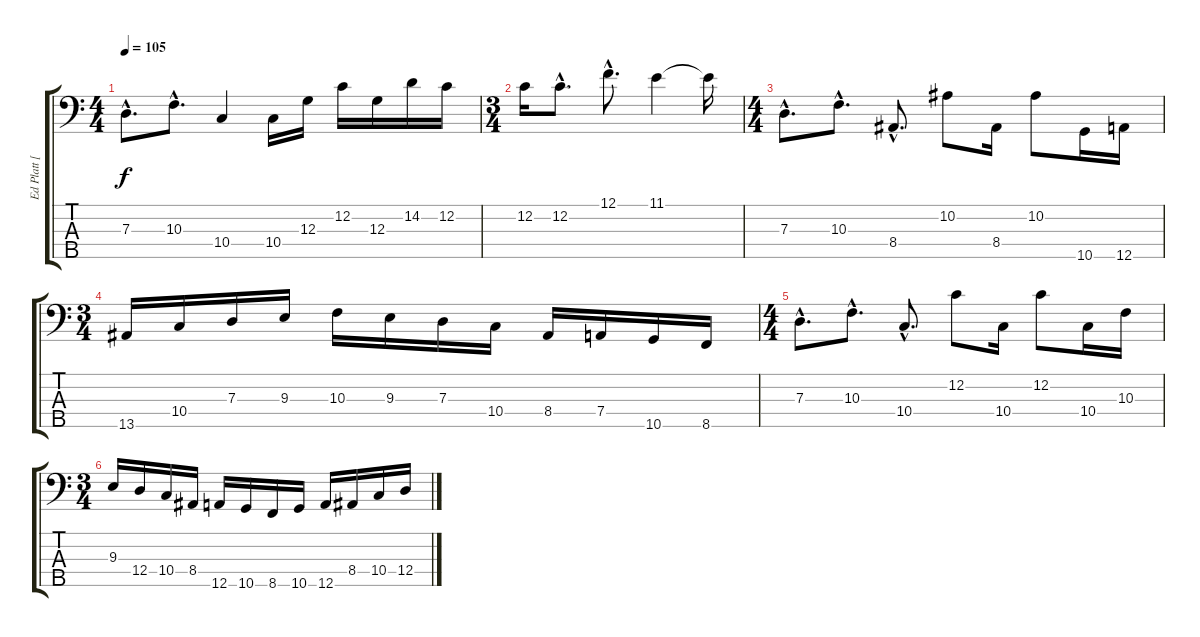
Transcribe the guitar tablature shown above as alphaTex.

\track ("Ed Platt [Bass]" "Ed Platt [") {instrument electricbassfinger}
\staff {score tabs}
\tuning (F2 C2 G1 D1 A0) {hide}
\ts (4 4)
\tempo 105
\clef f4
\ks c
7.3{hac}.8{d dy f} 10.3{hac}.8{d} 10.4.4 10.4.16 12.3.16 12.2.16 12.3.16 14.2.16 12.2.16 |
\ts (3 4)
12.2.16 12.2{hac}.8{d} 12.1{hac}.8{d} 11.1.4 11.1{t}.16 |
\ts (4 4)
7.3{hac}.8{d} 10.3{hac}.8{d} 8.4{hac}.8{d} 10.2.8 8.4.16 10.2.8 10.5.16 12.5.16 |
\ts (3 4)
13.5.16 10.4.16 7.3.16 9.3.16 10.3.16 9.3.16 7.3.16 10.4.16 8.4.16 7.4.16 10.5.16 8.5.16 |
\ts (4 4)
7.3{hac}.8{d} 10.3{hac}.8{d} 10.4{hac}.8{d} 12.2.8 10.4.16 12.2.8 10.4.16 10.3.16 |
\ts (3 4)
9.3.16 12.4.16 10.4.16 8.4.16 12.5.16 10.5.16 8.5.16 10.5.16 12.5.16 8.4.16 10.4.16 12.4.16
